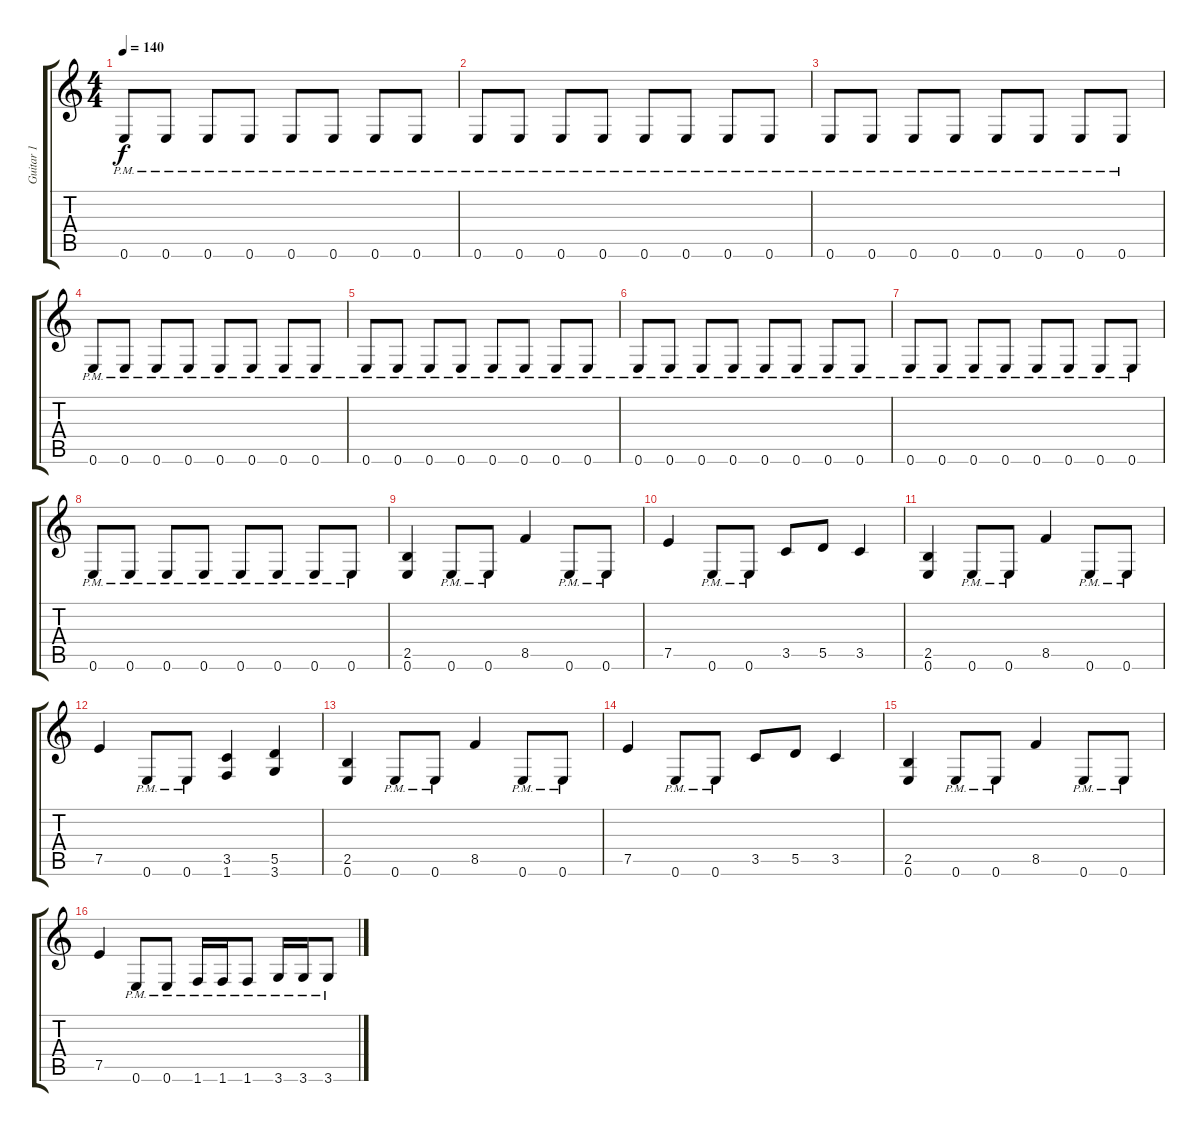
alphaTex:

\track ("Guitar 1" "Guitar 1") {instrument overdrivenguitar}
\staff {score tabs}
\tuning (E4 B3 G3 D3 A2 E2) {hide}
\ts (4 4)
\tempo 140
\clef g2
\ks c
0.6{pm}.8{dy f} 0.6{pm}.8 0.6{pm}.8 0.6{pm}.8 0.6{pm}.8 0.6{pm}.8 0.6{pm}.8 0.6{pm}.8 |
0.6{pm}.8 0.6{pm}.8 0.6{pm}.8 0.6{pm}.8 0.6{pm}.8 0.6{pm}.8 0.6{pm}.8 0.6{pm}.8 |
0.6{pm}.8 0.6{pm}.8 0.6{pm}.8 0.6{pm}.8 0.6{pm}.8 0.6{pm}.8 0.6{pm}.8 0.6{pm}.8 |
0.6{pm}.8 0.6{pm}.8 0.6{pm}.8 0.6{pm}.8 0.6{pm}.8 0.6{pm}.8 0.6{pm}.8 0.6{pm}.8 |
0.6{pm}.8 0.6{pm}.8 0.6{pm}.8 0.6{pm}.8 0.6{pm}.8 0.6{pm}.8 0.6{pm}.8 0.6{pm}.8 |
0.6{pm}.8 0.6{pm}.8 0.6{pm}.8 0.6{pm}.8 0.6{pm}.8 0.6{pm}.8 0.6{pm}.8 0.6{pm}.8 |
0.6{pm}.8 0.6{pm}.8 0.6{pm}.8 0.6{pm}.8 0.6{pm}.8 0.6{pm}.8 0.6{pm}.8 0.6{pm}.8 |
0.6{pm}.8 0.6{pm}.8 0.6{pm}.8 0.6{pm}.8 0.6{pm}.8 0.6{pm}.8 0.6{pm}.8 0.6{pm}.8 |
(2.5 0.6).4 0.6{pm}.8 0.6{pm}.8 8.5.4 0.6{pm}.8 0.6{pm}.8 |
7.5.4 0.6{pm}.8 0.6{pm}.8 3.5.8 5.5.8 3.5.4 |
(2.5 0.6).4 0.6{pm}.8 0.6{pm}.8 8.5.4 0.6{pm}.8 0.6{pm}.8 |
7.5.4 0.6{pm}.8 0.6{pm}.8 (3.5 1.6).4 (5.5 3.6).4 |
(2.5 0.6).4 0.6{pm}.8 0.6{pm}.8 8.5.4 0.6{pm}.8 0.6{pm}.8 |
7.5.4 0.6{pm}.8 0.6{pm}.8 3.5.8 5.5.8 3.5.4 |
(2.5 0.6).4 0.6{pm}.8 0.6{pm}.8 8.5.4 0.6{pm}.8 0.6{pm}.8 |
7.5.4 0.6{pm}.8 0.6{pm}.8 1.6{pm}.16 1.6{pm}.16 1.6{pm}.8 3.6{pm}.16 3.6{pm}.16 3.6{pm}.8
